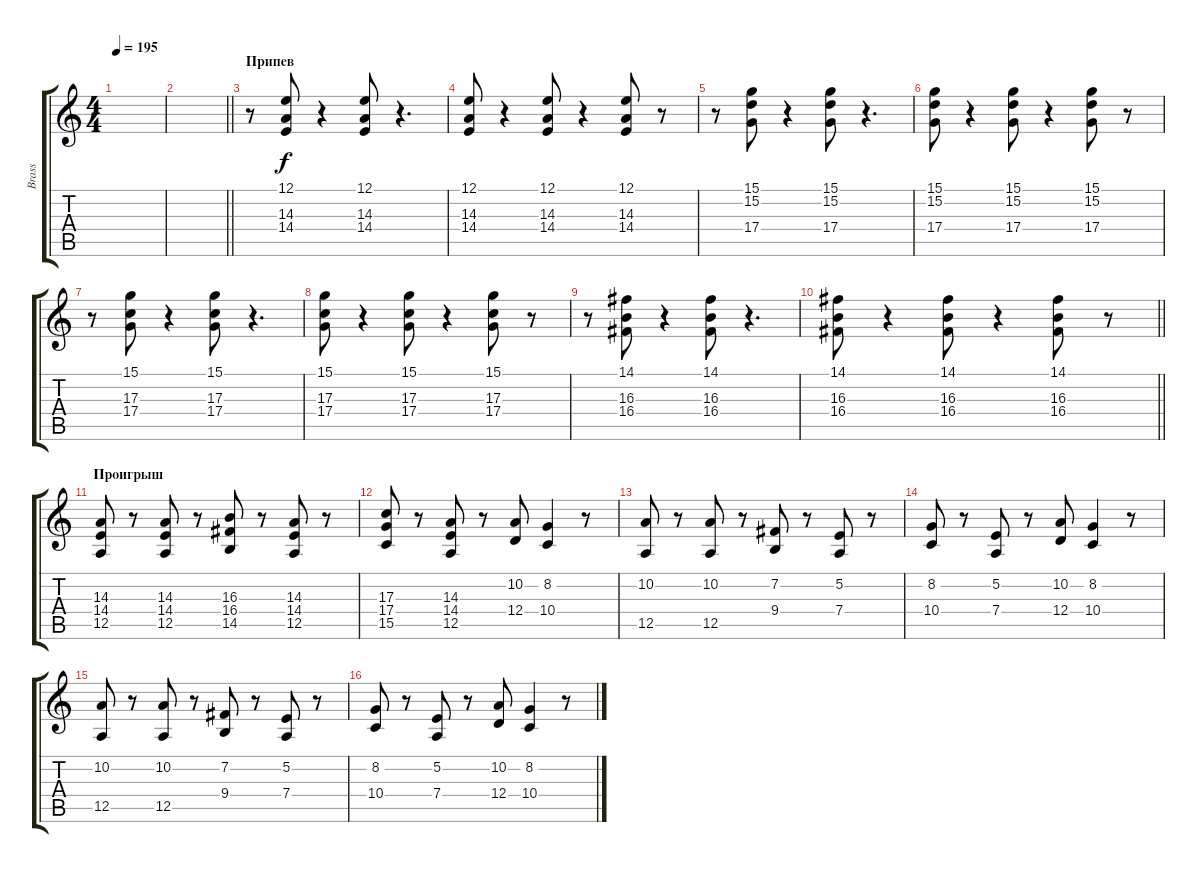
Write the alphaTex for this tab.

\track ("Brass" "Brass") {instrument brasssection}
\staff {score tabs}
\tuning (E4 B3 G3 D3 A2 E2) {hide}
\ts (4 4)
\tempo 195
\clef g2
\ks c
|
\barLineRight lightlight
|
\section ("" "Припев")
r.8{volume 12} (12.1 14.3 14.4).8 r.4 (12.1 14.3 14.4).8 r.4{d} |
(12.1 14.3 14.4).8 r.4 (12.1 14.3 14.4).8 r.4 (12.1 14.3 14.4).8 r.8 |
r.8 (15.1 15.2 17.4).8 r.4 (15.1 15.2 17.4).8 r.4{d} |
(15.1 15.2 17.4).8 r.4 (15.1 15.2 17.4).8 r.4 (15.1 15.2 17.4).8 r.8 |
r.8 (15.1 17.3 17.4).8 r.4 (15.1 17.3 17.4).8 r.4{d} |
(15.1 17.3 17.4).8 r.4 (15.1 17.3 17.4).8 r.4 (15.1 17.3 17.4).8 r.8 |
r.8 (14.1 16.3 16.4).8 r.4 (14.1 16.3 16.4).8 r.4{d} |
\barLineRight lightlight
(14.1 16.3 16.4).8 r.4 (14.1 16.3 16.4).8 r.4 (14.1 16.3 16.4).8 r.8 |
\section ("" "Проигрыш")
(14.3 14.4 12.5).8{volume 15} r.8 (14.3 14.4 12.5).8 r.8 (16.3 16.4 14.5).8 r.8 (14.3 14.4 12.5).8 r.8 |
(17.3 17.4 15.5).8 r.8 (14.3 14.4 12.5).8 r.8 (10.2 12.4).8 (8.2 10.4).4 r.8 |
(10.2 12.5).8 r.8 (10.2 12.5).8 r.8 (7.2 9.4).8 r.8 (5.2 7.4).8 r.8 |
(8.2 10.4).8 r.8 (5.2 7.4).8 r.8 (10.2 12.4).8 (8.2 10.4).4 r.8 |
(10.2 12.5).8 r.8 (10.2 12.5).8 r.8 (7.2 9.4).8 r.8 (5.2 7.4).8 r.8 |
(8.2 10.4).8 r.8 (5.2 7.4).8 r.8 (10.2 12.4).8 (8.2 10.4).4 r.8
